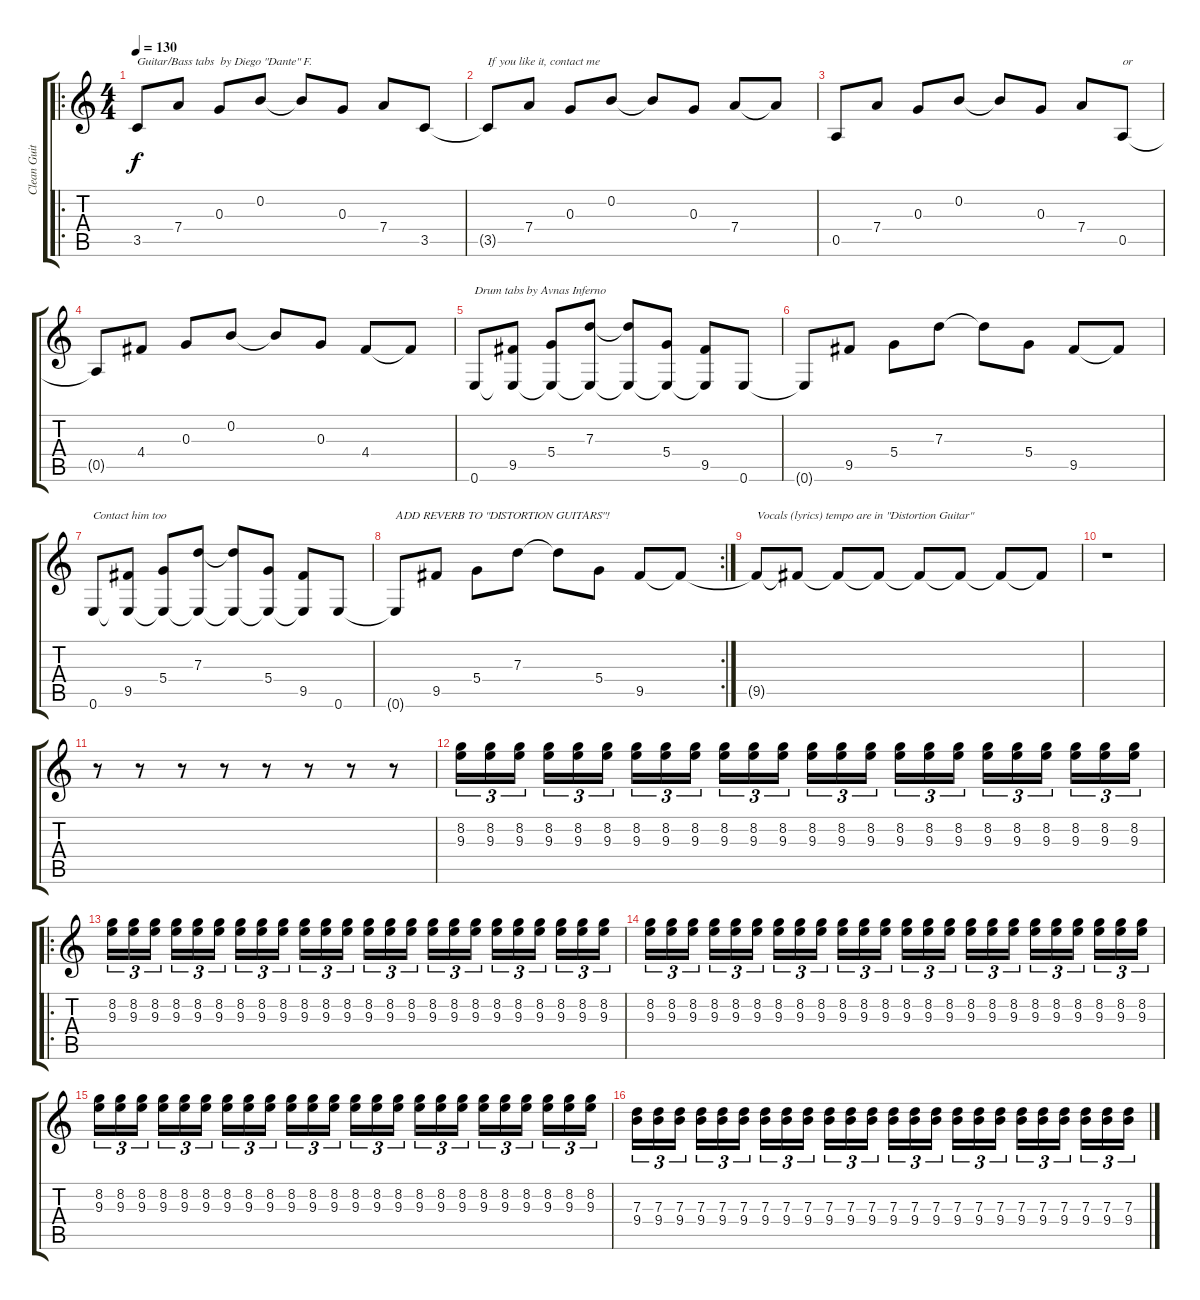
\track ("Clean Guitar" "Clean Guit") {instrument acousticguitarsteel}
\staff {score tabs}
\tuning (E4 B3 G3 D3 A2 E2) {hide}
\ro
\ts (4 4)
\tempo 130
\clef g2
\ks c
3.5.8{txt "Guitar/Bass tabs  by Diego \"Dante\" F." dy f instrument acousticguitarsteel} 7.4.8 0.3.8 0.2.8 0.2{t}.8 0.3.8 7.4.8 3.5.8 |
3.5{t}.8{txt "If you like it, contact me"} 7.4.8 0.3.8 0.2.8 0.2{t}.8 0.3.8 7.4.8 7.4{t}.8 |
0.5.8 7.4.8 0.3.8 0.2.8 0.2{t}.8 0.3.8 7.4.8 0.5.8{txt "or"} |
0.5{t}.8 4.4.8 0.3.8 0.2.8 0.2{t}.8 0.3.8 4.4.8 4.4{t}.8 |
0.6.8{txt "Drum tabs by Avnas Inferno"} (9.5 0.6{t}).8 (5.4 0.6{t}).8 (7.3 0.6{t}).8 (7.3{t} 0.6{t}).8 (5.4 0.6{t}).8 (9.5 0.6{t}).8 0.6.8 |
0.6{t}.8 9.5.8 5.4.8 7.3.8 7.3{t}.8 5.4.8 9.5.8 9.5{t}.8 |
0.6.8{txt "Contact him too"} (9.5 0.6{t}).8 (5.4 0.6{t}).8 (7.3 0.6{t}).8 (7.3{t} 0.6{t}).8 (5.4 0.6{t}).8 (9.5 0.6{t}).8 0.6.8 |
\rc 2
0.6{t}.8{txt "ADD REVERB TO \"DISTORTION GUITARS\"!"} 9.5.8 5.4.8 7.3.8 7.3{t}.8 5.4.8 9.5.8 9.5{t}.8 |
9.5{t}.8{txt "Vocals (lyrics) tempo are in \"Distortion Guitar\""} 9.5{t}.8 9.5{t}.8 9.5{t}.8 9.5{t}.8 9.5{t}.8 9.5{t}.8 9.5{t}.8 |
r.1 |
r.8 r.8 r.8 r.8 r.8 r.8 r.8 r.8 |
(8.2 9.3).16{tu (3 2)} (8.2 9.3).16{tu (3 2)} (8.2 9.3).16{tu (3 2)} (8.2 9.3).16{tu (3 2)} (8.2 9.3).16{tu (3 2)} (8.2 9.3).16{tu (3 2)} (8.2 9.3).16{tu (3 2)} (8.2 9.3).16{tu (3 2)} (8.2 9.3).16{tu (3 2)} (8.2 9.3).16{tu (3 2)} (8.2 9.3).16{tu (3 2)} (8.2 9.3).16{tu (3 2)} (8.2 9.3).16{tu (3 2)} (8.2 9.3).16{tu (3 2)} (8.2 9.3).16{tu (3 2)} (8.2 9.3).16{tu (3 2)} (8.2 9.3).16{tu (3 2)} (8.2 9.3).16{tu (3 2)} (8.2 9.3).16{tu (3 2)} (8.2 9.3).16{tu (3 2)} (8.2 9.3).16{tu (3 2)} (8.2 9.3).16{tu (3 2)} (8.2 9.3).16{tu (3 2)} (8.2 9.3).16{tu (3 2)} |
\ro
(8.2 9.3).16{tu (3 2)} (8.2 9.3).16{tu (3 2)} (8.2 9.3).16{tu (3 2)} (8.2 9.3).16{tu (3 2)} (8.2 9.3).16{tu (3 2)} (8.2 9.3).16{tu (3 2)} (8.2 9.3).16{tu (3 2)} (8.2 9.3).16{tu (3 2)} (8.2 9.3).16{tu (3 2)} (8.2 9.3).16{tu (3 2)} (8.2 9.3).16{tu (3 2)} (8.2 9.3).16{tu (3 2)} (8.2 9.3).16{tu (3 2)} (8.2 9.3).16{tu (3 2)} (8.2 9.3).16{tu (3 2)} (8.2 9.3).16{tu (3 2)} (8.2 9.3).16{tu (3 2)} (8.2 9.3).16{tu (3 2)} (8.2 9.3).16{tu (3 2)} (8.2 9.3).16{tu (3 2)} (8.2 9.3).16{tu (3 2)} (8.2 9.3).16{tu (3 2)} (8.2 9.3).16{tu (3 2)} (8.2 9.3).16{tu (3 2)} |
(8.2 9.3).16{tu (3 2)} (8.2 9.3).16{tu (3 2)} (8.2 9.3).16{tu (3 2)} (8.2 9.3).16{tu (3 2)} (8.2 9.3).16{tu (3 2)} (8.2 9.3).16{tu (3 2)} (8.2 9.3).16{tu (3 2)} (8.2 9.3).16{tu (3 2)} (8.2 9.3).16{tu (3 2)} (8.2 9.3).16{tu (3 2)} (8.2 9.3).16{tu (3 2)} (8.2 9.3).16{tu (3 2)} (8.2 9.3).16{tu (3 2)} (8.2 9.3).16{tu (3 2)} (8.2 9.3).16{tu (3 2)} (8.2 9.3).16{tu (3 2)} (8.2 9.3).16{tu (3 2)} (8.2 9.3).16{tu (3 2)} (8.2 9.3).16{tu (3 2)} (8.2 9.3).16{tu (3 2)} (8.2 9.3).16{tu (3 2)} (8.2 9.3).16{tu (3 2)} (8.2 9.3).16{tu (3 2)} (8.2 9.3).16{tu (3 2)} |
(8.2 9.3).16{tu (3 2)} (8.2 9.3).16{tu (3 2)} (8.2 9.3).16{tu (3 2)} (8.2 9.3).16{tu (3 2)} (8.2 9.3).16{tu (3 2)} (8.2 9.3).16{tu (3 2)} (8.2 9.3).16{tu (3 2)} (8.2 9.3).16{tu (3 2)} (8.2 9.3).16{tu (3 2)} (8.2 9.3).16{tu (3 2)} (8.2 9.3).16{tu (3 2)} (8.2 9.3).16{tu (3 2)} (8.2 9.3).16{tu (3 2)} (8.2 9.3).16{tu (3 2)} (8.2 9.3).16{tu (3 2)} (8.2 9.3).16{tu (3 2)} (8.2 9.3).16{tu (3 2)} (8.2 9.3).16{tu (3 2)} (8.2 9.3).16{tu (3 2)} (8.2 9.3).16{tu (3 2)} (8.2 9.3).16{tu (3 2)} (8.2 9.3).16{tu (3 2)} (8.2 9.3).16{tu (3 2)} (8.2 9.3).16{tu (3 2)} |
(7.3 9.4).16{tu (3 2)} (7.3 9.4).16{tu (3 2)} (7.3 9.4).16{tu (3 2)} (7.3 9.4).16{tu (3 2)} (7.3 9.4).16{tu (3 2)} (7.3 9.4).16{tu (3 2)} (7.3 9.4).16{tu (3 2)} (7.3 9.4).16{tu (3 2)} (7.3 9.4).16{tu (3 2)} (7.3 9.4).16{tu (3 2)} (7.3 9.4).16{tu (3 2)} (7.3 9.4).16{tu (3 2)} (7.3 9.4).16{tu (3 2)} (7.3 9.4).16{tu (3 2)} (7.3 9.4).16{tu (3 2)} (7.3 9.4).16{tu (3 2)} (7.3 9.4).16{tu (3 2)} (7.3 9.4).16{tu (3 2)} (7.3 9.4).16{tu (3 2)} (7.3 9.4).16{tu (3 2)} (7.3 9.4).16{tu (3 2)} (7.3 9.4).16{tu (3 2)} (7.3 9.4).16{tu (3 2)} (7.3 9.4).16{tu (3 2)}
